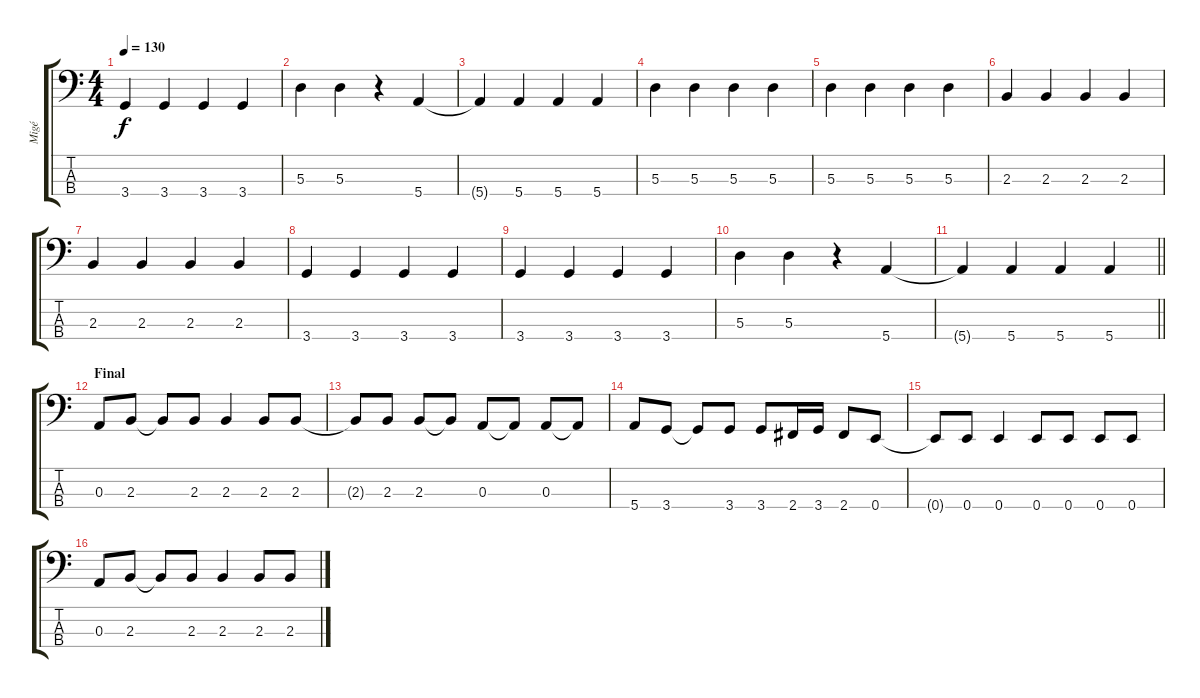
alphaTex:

\track ("Migé" "Migé") {instrument electricbassfinger}
\staff {score tabs}
\tuning (G2 D2 A1 E1) {hide}
\ts (4 4)
\tempo 130
\clef f4
\ks c
3.4.4{dy f} 3.4.4 3.4.4 3.4.4 |
5.3.4 5.3.4 r.4 5.4.4 |
5.4{t}.4 5.4.4 5.4.4 5.4.4 |
5.3.4 5.3.4 5.3.4 5.3.4 |
5.3.4 5.3.4 5.3.4 5.3.4 |
2.3.4 2.3.4 2.3.4 2.3.4 |
2.3.4 2.3.4 2.3.4 2.3.4 |
3.4.4 3.4.4 3.4.4 3.4.4 |
3.4.4 3.4.4 3.4.4 3.4.4 |
5.3.4 5.3.4 r.4 5.4.4 |
\barLineRight lightlight
5.4{t}.4 5.4.4 5.4.4 5.4.4 |
\section ("" "Final")
0.3.8 2.3.8 2.3{t}.8 2.3.8 2.3.4 2.3.8 2.3.8 |
2.3{t}.8 2.3.8 2.3.8 2.3{t}.8 0.3.8 0.3{t}.8 0.3.8 0.3{t}.8 |
5.4.8 3.4.8 3.4{t}.8 3.4.8 3.4.8 2.4.16 3.4.16 2.4.8 0.4.8 |
0.4{t}.8 0.4.8 0.4.4 0.4.8 0.4.8 0.4.8 0.4.8 |
0.3.8 2.3.8 2.3{t}.8 2.3.8 2.3.4 2.3.8 2.3.8
